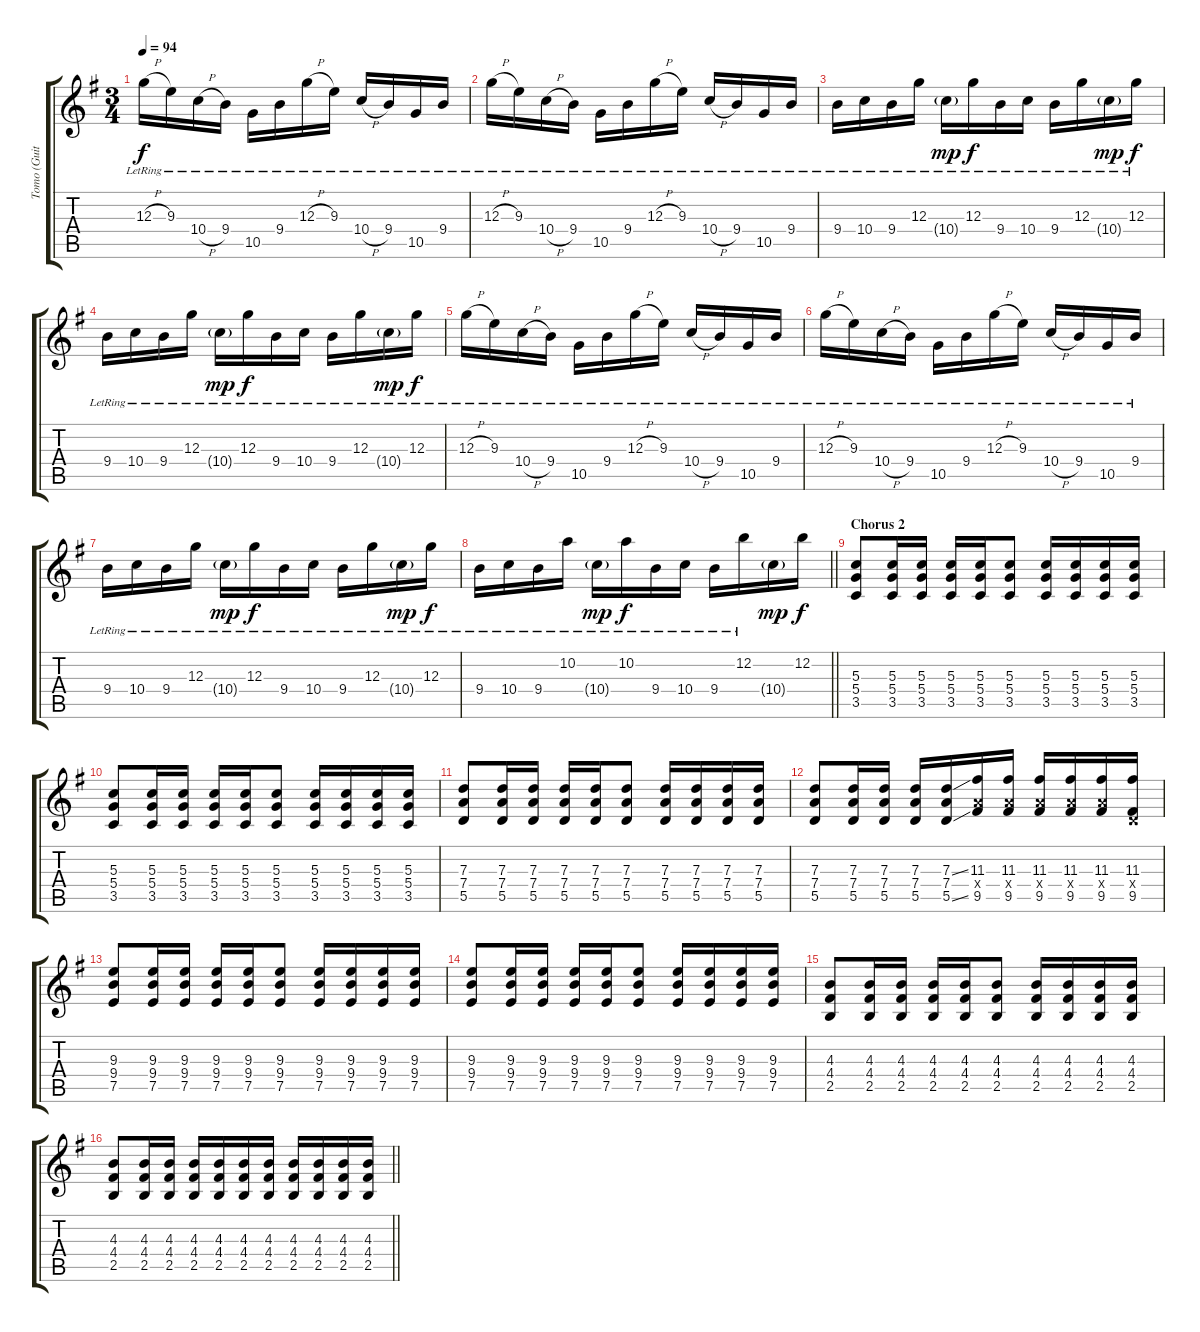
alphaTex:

\track ("Tomo (Guitar 1)" "Tomo (Guit") {instrument electricguitarclean}
\staff {score tabs}
\tuning (E4 B3 G3 D3 A2 E2) {hide}
\ts (3 4)
\tempo 94
\clef g2
\ks g
12.3{h lr}.16{dy f} 9.3{lr}.16 10.4{h lr}.16 9.4{lr}.16 10.5{lr}.16 9.4{lr}.16 12.3{h lr}.16 9.3{lr}.16 10.4{h lr}.16 9.4{lr}.16 10.5{lr}.16 9.4{lr}.16 |
12.3{h lr}.16 9.3{lr}.16 10.4{h lr}.16 9.4{lr}.16 10.5{lr}.16 9.4{lr}.16 12.3{h lr}.16 9.3{lr}.16 10.4{h lr}.16 9.4{lr}.16 10.5{lr}.16 9.4{lr}.16 |
9.4{lr}.16 10.4{lr}.16 9.4{lr}.16 12.3{lr}.16 10.4{g lr}.16{dy mp} 12.3{lr}.16{dy f} 9.4{lr}.16 10.4{lr}.16 9.4{lr}.16 12.3{lr}.16 10.4{g lr}.16{dy mp} 12.3{lr}.16{dy f} |
9.4{lr}.16 10.4{lr}.16 9.4{lr}.16 12.3{lr}.16 10.4{g lr}.16{dy mp} 12.3{lr}.16{dy f} 9.4{lr}.16 10.4{lr}.16 9.4{lr}.16 12.3{lr}.16 10.4{g lr}.16{dy mp} 12.3{lr}.16{dy f} |
12.3{h lr}.16 9.3{lr}.16 10.4{h lr}.16 9.4{lr}.16 10.5{lr}.16 9.4{lr}.16 12.3{h lr}.16 9.3{lr}.16 10.4{h lr}.16 9.4{lr}.16 10.5{lr}.16 9.4{lr}.16 |
12.3{h lr}.16 9.3{lr}.16 10.4{h lr}.16 9.4{lr}.16 10.5{lr}.16 9.4{lr}.16 12.3{h lr}.16 9.3{lr}.16 10.4{h lr}.16 9.4{lr}.16 10.5{lr}.16 9.4{lr}.16 |
9.4{lr}.16 10.4{lr}.16 9.4{lr}.16 12.3{lr}.16 10.4{g lr}.16{dy mp} 12.3{lr}.16{dy f} 9.4{lr}.16 10.4{lr}.16 9.4{lr}.16 12.3{lr}.16 10.4{g lr}.16{dy mp} 12.3{lr}.16{dy f} |
\barLineRight lightlight
9.4{lr}.16 10.4{lr}.16 9.4{lr}.16 10.2{lr}.16 10.4{g lr}.16{dy mp} 10.2{lr}.16{dy f} 9.4{lr}.16 10.4{lr}.16 9.4{lr}.16 12.2{lr}.16 10.4{g}.16{dy mp} 12.2.16{dy f} |
\section ("" "Chorus 2")
(5.3 5.4 3.5).8{instrument overdrivenguitar} (5.3 5.4 3.5).16 (5.3 5.4 3.5).16 (5.3 5.4 3.5).16 (5.3 5.4 3.5).16 (5.3 5.4 3.5).8 (5.3 5.4 3.5).16 (5.3 5.4 3.5).16 (5.3 5.4 3.5).16 (5.3 5.4 3.5).16 |
(5.3 5.4 3.5).8 (5.3 5.4 3.5).16 (5.3 5.4 3.5).16 (5.3 5.4 3.5).16 (5.3 5.4 3.5).16 (5.3 5.4 3.5).8 (5.3 5.4 3.5).16 (5.3 5.4 3.5).16 (5.3 5.4 3.5).16 (5.3 5.4 3.5).16 |
(7.3 7.4 5.5).8 (7.3 7.4 5.5).16 (7.3 7.4 5.5).16 (7.3 7.4 5.5).16 (7.3 7.4 5.5).16 (7.3 7.4 5.5).8 (7.3 7.4 5.5).16 (7.3 7.4 5.5).16 (7.3 7.4 5.5).16 (7.3 7.4 5.5).16 |
(7.3 7.4 5.5).8 (7.3 7.4 5.5).16 (7.3 7.4 5.5).16 (7.3 7.4 5.5).16 (7.3{ss} 7.4 5.5{ss}).16 (11.3 7.4{x} 9.5).16 (11.3 7.4{x} 9.5).16 (11.3 7.4{x} 9.5).16 (11.3 7.4{x} 9.5).16 (11.3 7.4{x} 9.5).16 (11.3 0.4{x} 9.5).16 |
(9.3 9.4 7.5).8 (9.3 9.4 7.5).16 (9.3 9.4 7.5).16 (9.3 9.4 7.5).16 (9.3 9.4 7.5).16 (9.3 9.4 7.5).8 (9.3 9.4 7.5).16 (9.3 9.4 7.5).16 (9.3 9.4 7.5).16 (9.3 9.4 7.5).16 |
(9.3 9.4 7.5).8 (9.3 9.4 7.5).16 (9.3 9.4 7.5).16 (9.3 9.4 7.5).16 (9.3 9.4 7.5).16 (9.3 9.4 7.5).8 (9.3 9.4 7.5).16 (9.3 9.4 7.5).16 (9.3 9.4 7.5).16 (9.3 9.4 7.5).16 |
(4.3 4.4 2.5).8 (4.3 4.4 2.5).16 (4.3 4.4 2.5).16 (4.3 4.4 2.5).16 (4.3 4.4 2.5).16 (4.3 4.4 2.5).8 (4.3 4.4 2.5).16 (4.3 4.4 2.5).16 (4.3 4.4 2.5).16 (4.3 4.4 2.5).16 |
\barLineRight lightlight
(4.3 4.4 2.5).8 (4.3 4.4 2.5).16 (4.3 4.4 2.5).16 (4.3 4.4 2.5).16 (4.3 4.4 2.5).16 (4.3 4.4 2.5).16 (4.3 4.4 2.5).16 (4.3 4.4 2.5).16 (4.3 4.4 2.5).16 (4.3 4.4 2.5).16 (4.3 4.4 2.5).16
